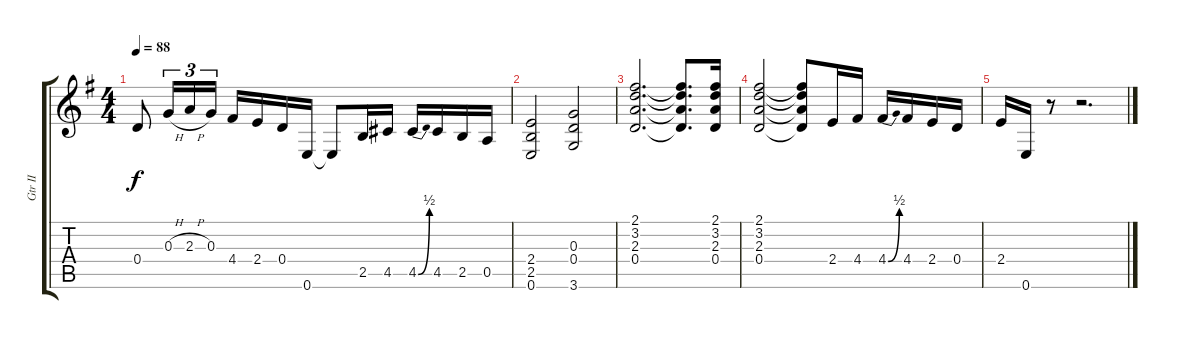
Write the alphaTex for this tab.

\track ("Gtr II" "Gtr II") {instrument overdrivenguitar}
\staff {score tabs}
\tuning (E4 B3 G3 D3 A2 E2) {hide}
\ts (4 4)
\tempo 88
\clef g2
\ks g
0.4.8{dy f} 0.3{h}.16{tu (3 2)} 2.3{h}.16{tu (3 2)} 0.3.16{tu (3 2)} 4.4.16 2.4.16 0.4.16 0.6.16 0.6{t}.8 2.5.16 4.5.16 4.5{be (bend 0 0 60 2)}.16 4.5.16 2.5.16 0.5.16 |
(2.4 2.5 0.6).2 (0.3 0.4 3.6).2 |
(2.1 3.2 2.3 0.4).2{d} (2.1{t} 3.2{t} 2.3{t} 0.4{t}).8{d} (2.1 3.2 2.3 0.4).16 |
(2.1 3.2 2.3 0.4).2 (2.1{t} 3.2{t} 2.3{t} 0.4{t}).8 2.4.16 4.4.16 4.4{be (bend 0 0 60 2)}.16 4.4.16 2.4.16 0.4.16 |
2.4.16 0.6.16 r.8 r.2{d}
